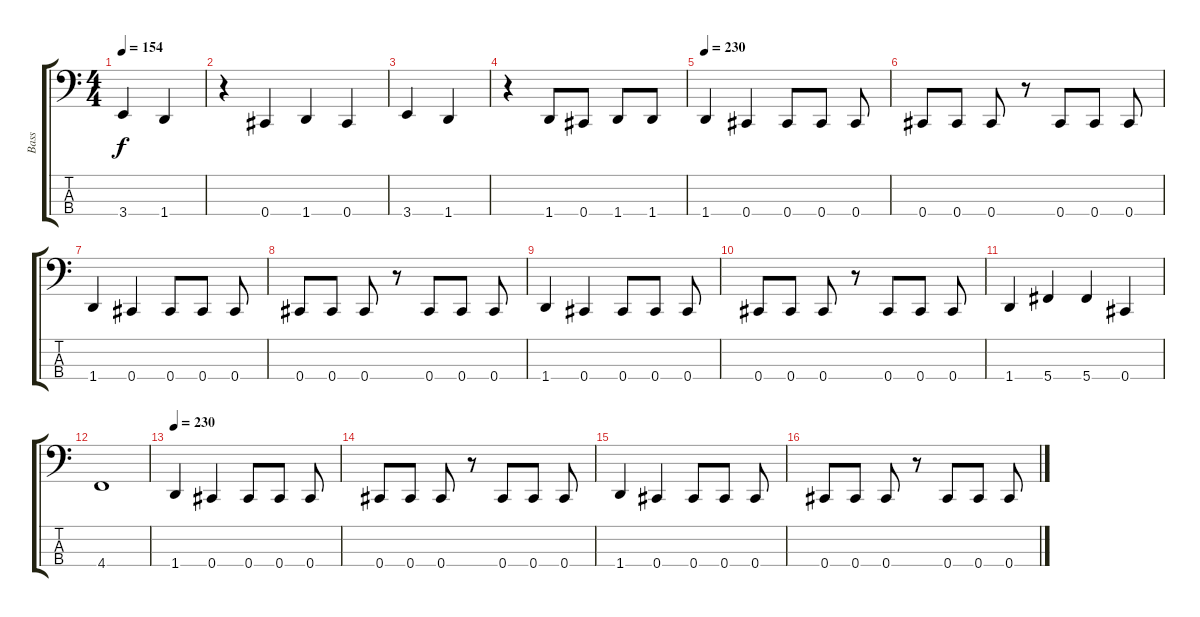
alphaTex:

\track ("Bass" "Bass") {instrument electricbasspick}
\staff {score tabs}
\tuning (E2 B1 Gb1 Db1) {hide}
\ts (4 4)
\tempo 154
\clef f4
\ks c
3.4.4{dy f} 1.4.4 |
r.4 0.4.4 1.4.4 0.4.4 |
3.4.4 1.4.4 |
r.4 1.4.8 0.4.8 1.4.8 1.4.8 |
\tempo 230
1.4.4 0.4.4 0.4.8 0.4.8 0.4.8 |
0.4.8 0.4.8 0.4.8 r.8 0.4.8 0.4.8 0.4.8 |
1.4.4 0.4.4 0.4.8 0.4.8 0.4.8 |
0.4.8 0.4.8 0.4.8 r.8 0.4.8 0.4.8 0.4.8 |
1.4.4 0.4.4 0.4.8 0.4.8 0.4.8 |
0.4.8 0.4.8 0.4.8 r.8 0.4.8 0.4.8 0.4.8 |
1.4.4 5.4.4 5.4.4 0.4.4 |
4.4.1 |
\tempo 230
1.4.4 0.4.4 0.4.8 0.4.8 0.4.8 |
0.4.8 0.4.8 0.4.8 r.8 0.4.8 0.4.8 0.4.8 |
1.4.4 0.4.4 0.4.8 0.4.8 0.4.8 |
0.4.8 0.4.8 0.4.8 r.8 0.4.8 0.4.8 0.4.8
